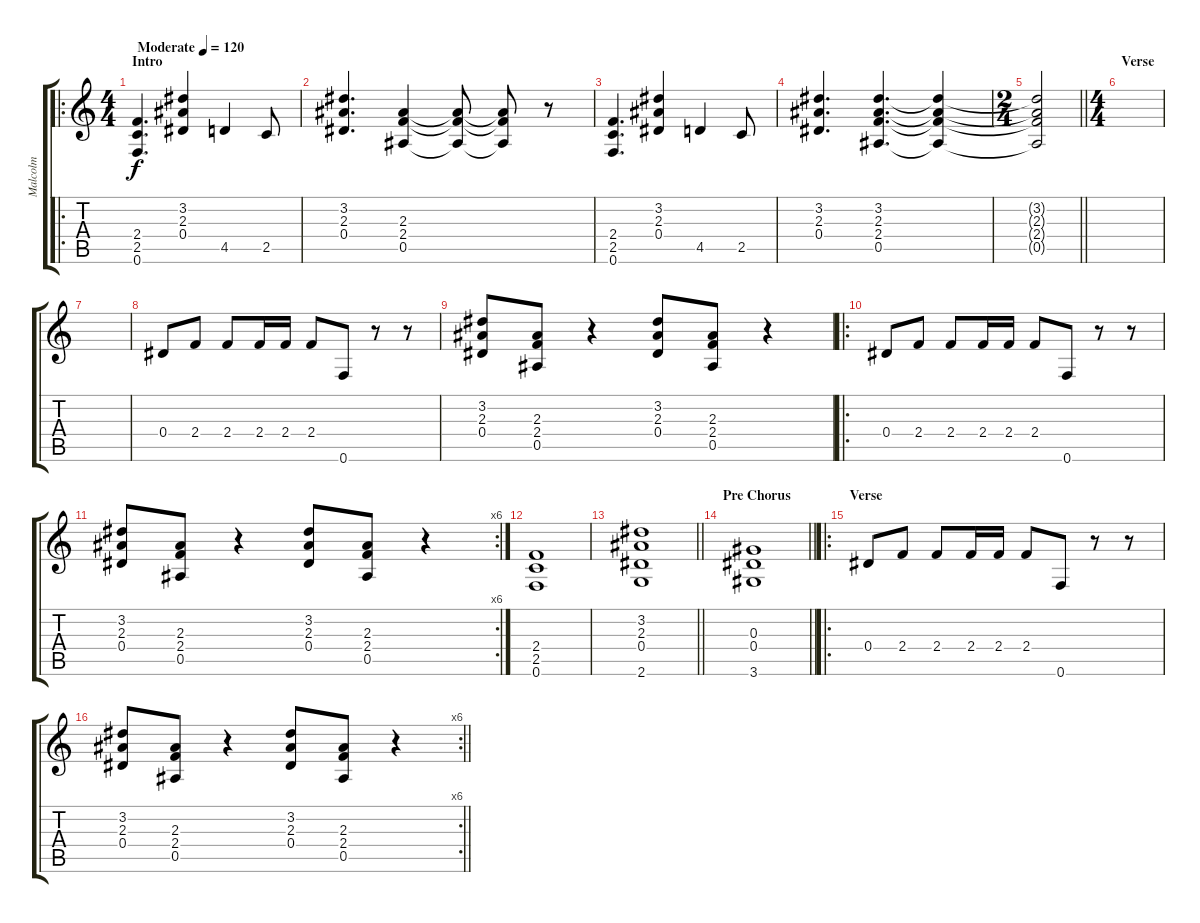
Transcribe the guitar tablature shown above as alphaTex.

\track ("Malcolm" "Malcolm") {instrument overdrivenguitar}
\staff {score tabs}
\tuning (F4 C4 Ab3 Eb3 Bb2 F2) {hide}
\ro
\ts (4 4)
\section ("" "Intro")
\tempo (120 "Moderate")
\clef g2
\ks c
(2.4 2.5 0.6).4{d dy f instrument overdrivenguitar} (3.2 2.3 0.4).4 4.5.4 2.5.8 |
(3.2 2.3 0.4).4{d} (2.3 2.4 0.5).4 (2.3{t} 2.4{t} 0.5{t}).8 (2.3{t} 2.4{t} 0.5{t}).8 r.8 |
(2.4 2.5 0.6).4{d} (3.2 2.3 0.4).4 4.5.4 2.5.8 |
(3.2 2.3 0.4).4{d} (3.2 2.3 2.4 0.5).4{d} (3.2{t} 2.3{t} 2.4{t} 0.5{t}).4 |
\ts (2 4)
\barLineRight lightlight
(3.2{t} 2.3{t} 2.4{t} 0.5{t}).2 |
\ts (4 4)
\section ("" "Verse")
|
|
0.4.8 2.4.8 2.4.8 2.4.16 2.4.16 2.4.8 0.6.8 r.8 r.8 |
(3.2 2.3 0.4).8 (2.3 2.4 0.5).8 r.4 (3.2 2.3 0.4).8 (2.3 2.4 0.5).8 r.4 |
\ro
0.4.8 2.4.8 2.4.8 2.4.16 2.4.16 2.4.8 0.6.8 r.8 r.8 |
\rc 6
(3.2 2.3 0.4).8 (2.3 2.4 0.5).8 r.4 (3.2 2.3 0.4).8 (2.3 2.4 0.5).8 r.4 |
(2.4 2.5 0.6).1 |
\barLineRight lightlight
(3.2 2.3 0.4 2.6).1 |
\section ("" "Pre Chorus")
\barLineRight lightlight
(0.3 0.4 3.6).1 |
\ro
\section ("" "Verse")
0.4.8 2.4.8 2.4.8 2.4.16 2.4.16 2.4.8 0.6.8 r.8 r.8 |
\rc 6
\barLineRight lightlight
(3.2 2.3 0.4).8 (2.3 2.4 0.5).8 r.4 (3.2 2.3 0.4).8 (2.3 2.4 0.5).8 r.4
